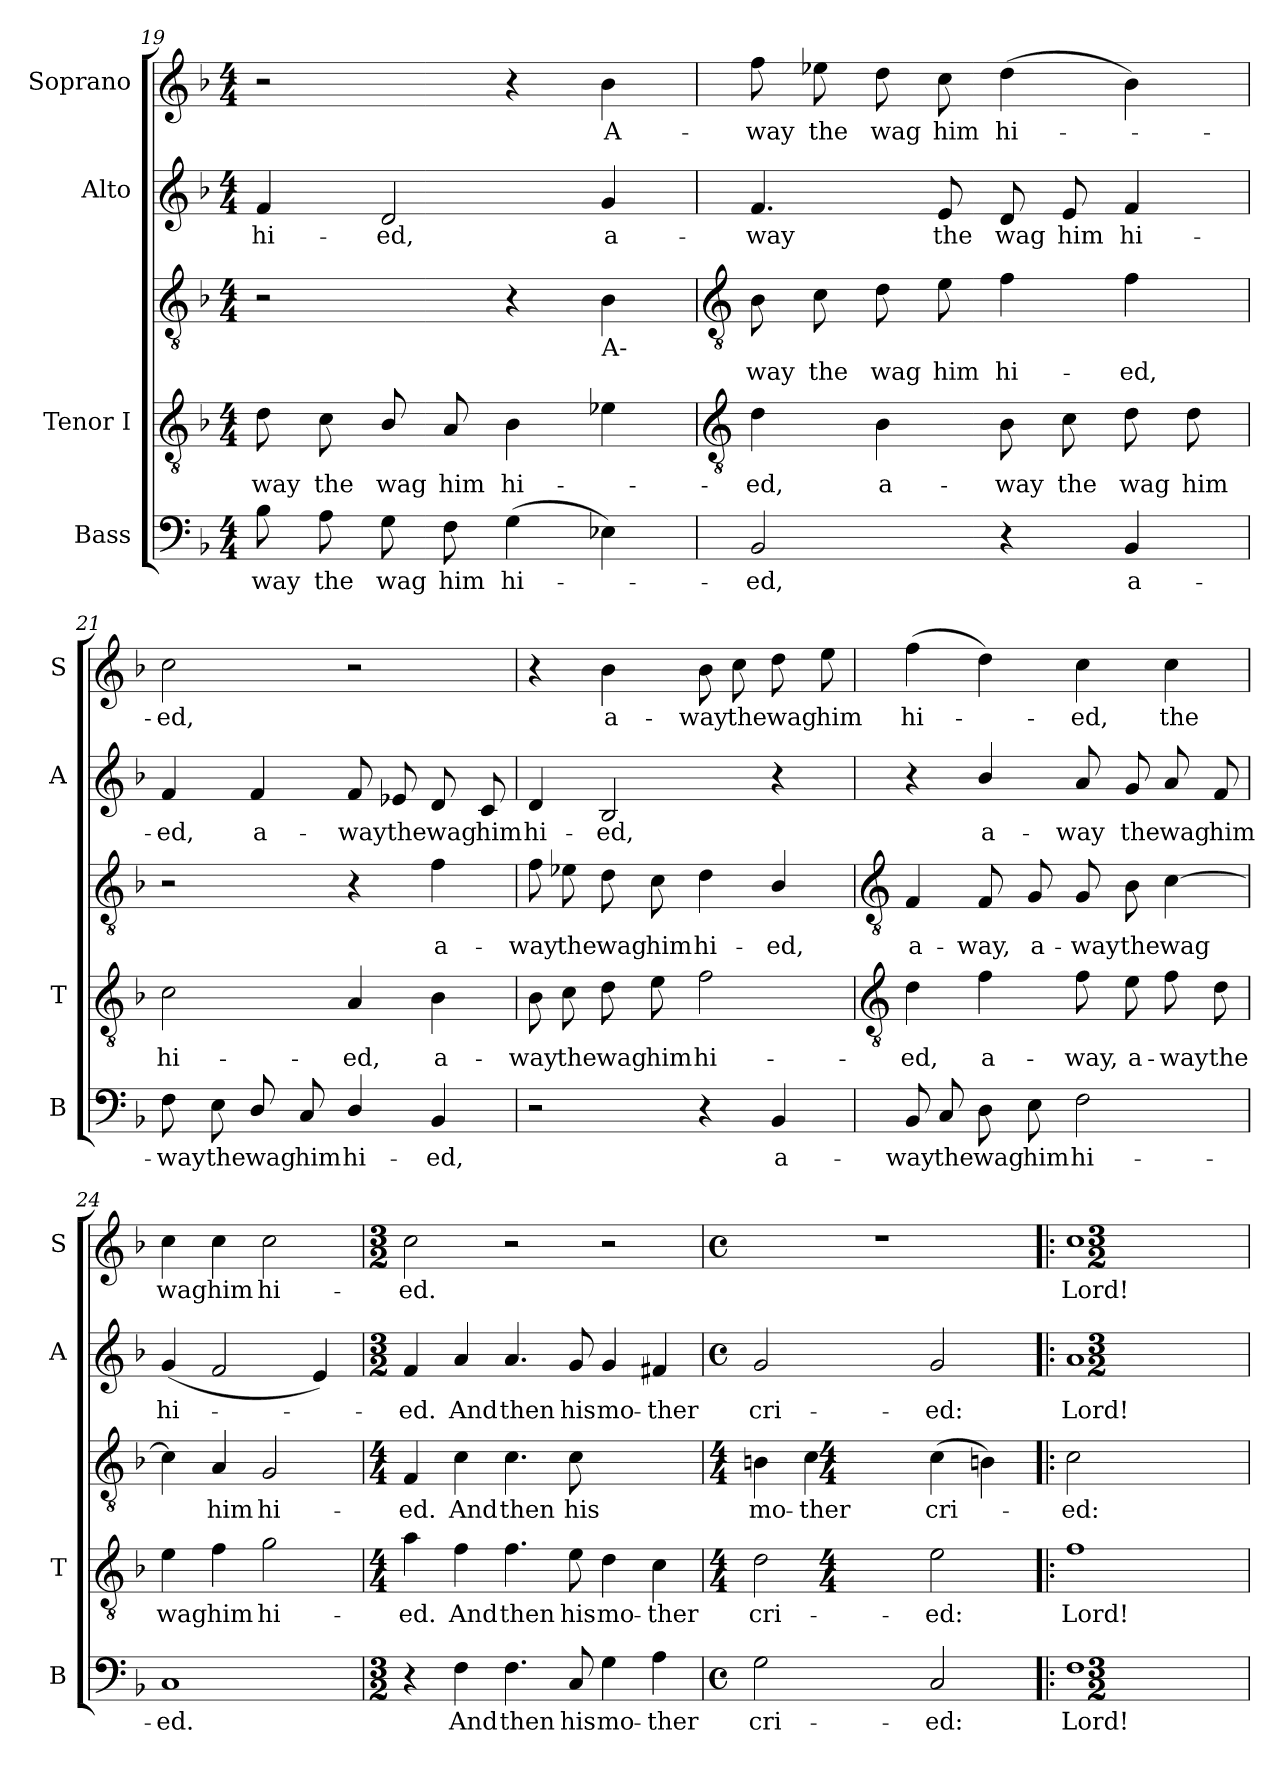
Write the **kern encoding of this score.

**kern	**text	**kern	**text	**kern	**text	**kern	**text	**kern	**text
*part4	*part4	*part3	*part3	*part3	*part3	*part2	*part2	*part1	*part1
*staff5	*staff5	*staff4	*staff4	*staff3	*staff3	*staff2	*staff2	*staff1	*staff1
*I"Bass	*	*I"Tenor I	*	*	*	*I"Alto	*	*I"Soprano	*
*I'B	*	*I'T	*	*	*	*I'A	*	*I'S	*
*clefF4	*	*clefGv2	*	*clefGv2	*	*clefG2	*	*clefG2	*
*k[b-]	*	*k[b-]	*	*k[b-]	*	*k[b-]	*	*k[b-]	*
*F:	*	*F:	*	*F:	*	*F:	*	*F:	*
*M4/4	*	*M4/4	*	*M4/4	*	*M4/4	*	*M4/4	*
=19	=19	=19	=19	=19	=19	=19	=19	=19	=19
!	!LO:LY:b	!	!LO:LY:b	!	!	!	!LO:LY:b	!	!
8B-	-way	8d	-way	2r	.	4f	hi-	2r	.
!	!LO:LY:b	!	!LO:LY:b	!	!	!	!	!	!
8A	the	8c	the	.	.	.	.	.	.
!	!LO:LY:b	!	!LO:LY:b	!	!	!	!LO:LY:b	!	!
8G	wag	8B-/	wag	.	.	2d	-ed,	.	.
!	!LO:LY:b	!	!LO:LY:b	!	!	!	!	!	!
8F	him	8A	him	.	.	.	.	.	.
!	!LO:LY:b	!	!LO:LY:b	!	!	!	!	!	!
(>4G	hi-	4B-	hi-	4r	.	.	.	4r	.
!	!	!	!	!LO:TX:b:t=A-	!	!	!	!	!
!	!	!	!	!	!	!	!LO:LY:b	!	!LO:LY:b
4E-X)	.	4e-X	.	4B-	.	4g	a-	4b-	A-
!!LO:LB:g=z
=20	=20	=20	=20	=20	=20	=20	=20	=20	=20
*	*	*clefGv2	*	*clefGv2	*	*	*	*	*
!	!LO:LY:b	!	!LO:LY:b	!	!LO:LY:b	!	!LO:LY:b	!	!LO:LY:b
2BB-	ed,	4d	ed,	8B-	way	4.f	-way	8ff	-way
!	!	!	!	!	!LO:LY:b	!	!	!	!LO:LY:b
.	.	.	.	8c	the	.	.	8ee-X	the
!	!	!	!LO:LY:b	!	!LO:LY:b	!	!	!	!LO:LY:b
.	.	4B-	a-	8d	wag	.	.	8dd	wag
!	!	!	!	!	!LO:LY:b	!	!LO:LY:b	!	!LO:LY:b
.	.	.	.	8e	him	8e	the	8cc	him
!	!	!	!LO:LY:b	!	!LO:LY:b	!	!LO:LY:b	!	!LO:LY:b
4r	.	8B-	-way	4f	hi-	8d	wag	(>4dd	hi-
!	!	!	!LO:LY:b	!	!	!	!LO:LY:b	!	!
.	.	8c	the	.	.	8e	him	.	.
!	!LO:LY:b	!	!LO:LY:b	!	!LO:LY:b	!	!LO:LY:b	!	!
4BB-	a-	8d	wag	4f	-ed,	4f	hi-	4b-)	.
!	!	!	!LO:LY:b	!	!	!	!	!	!
.	.	8d	him	.	.	.	.	.	.
=21	=21	=21	=21	=21	=21	=21	=21	=21	=21
!	!LO:LY:b	!	!LO:LY:b	!	!	!	!LO:LY:b	!	!LO:LY:b
8F	-way	2c	-hi-	2r	.	4f	-ed,	2cc	ed,
!	!LO:LY:b	!	!	!	!	!	!	!	!
8E	the	.	.	.	.	.	.	.	.
!	!LO:LY:b	!	!	!	!	!	!LO:LY:b	!	!
8D/	wag	.	.	.	.	4f	a-	.	.
!	!LO:LY:b	!	!	!	!	!	!	!	!
8C	him	.	.	.	.	.	.	.	.
!	!LO:LY:b	!	!LO:LY:b	!	!	!	!LO:LY:b	!	!
4D/	hi-	4A	-ed,	4r	.	8f	-way	2r	.
!	!	!	!	!	!	!	!LO:LY:b	!	!
.	.	.	.	.	.	8e-X	the	.	.
!	!LO:LY:b	!	!LO:LY:b	!	!LO:LY:b	!	!LO:LY:b	!	!
4BB-	-ed,	4B-	a-	4f	a-	8d	wag	.	.
!	!	!	!	!	!	!	!LO:LY:b	!	!
.	.	.	.	.	.	8c	him	.	.
=22	=22	=22	=22	=22	=22	=22	=22	=22	=22
!	!	!	!LO:LY:b	!	!LO:LY:b	!	!LO:LY:b	!	!
2r	.	8B-	way	8f	-way	4d	hi-	4r	.
!	!	!	!LO:LY:b	!	!LO:LY:b	!	!	!	!
.	.	8c	the	8e-X	the	.	.	.	.
!	!	!	!LO:LY:b	!	!LO:LY:b	!	!LO:LY:b	!	!LO:LY:b
.	.	8d	wag	8d	wag	2B-	-ed,	4b-	a-
!	!	!	!LO:LY:b	!	!LO:LY:b	!	!	!	!
.	.	8e	him	8c	him	.	.	.	.
!	!	!	!LO:LY:b	!	!LO:LY:b	!	!	!	!LO:LY:b
4r	.	2f	hi-	4d	hi-	.	.	8b-	-way
!	!	!	!	!	!	!	!	!	!LO:LY:b
.	.	.	.	.	.	.	.	8cc	the
!	!LO:LY:b	!	!	!	!LO:LY:b	!	!	!	!LO:LY:b
4BB-	a-	.	.	4B-/	-ed,	4r	.	8dd	wag
!	!	!	!	!	!	!	!	!	!LO:LY:b
.	.	.	.	.	.	.	.	8ee	him
!!LO:LB:g=z
=23	=23	=23	=23	=23	=23	=23	=23	=23	=23
*	*	*clefGv2	*	*clefGv2	*	*	*	*	*
!	!LO:LY:b	!	!LO:LY:b	!	!LO:LY:b	!	!	!	!LO:LY:b
8BB-	-way	4d	ed,	4F	-a-	4r	.	(>4ff	hi-
!	!LO:LY:b	!	!	!	!	!	!	!	!
8C	the	.	.	.	.	.	.	.	.
!	!LO:LY:b	!	!LO:LY:b	!	!LO:LY:b	!	!LO:LY:b	!	!
8D	wag	4f	a-	8F	-way,	4b-/	a-	4dd)	.
!	!LO:LY:b	!	!	!	!LO:LY:b	!	!	!	!
8E	him	.	.	8G	a-	.	.	.	.
!	!LO:LY:b	!	!LO:LY:b	!	!LO:LY:b	!	!LO:LY:b	!	!LO:LY:b
2F	hi-	8f	-way,	8G	-way	8a	-way	4cc	ed,
!	!	!	!LO:LY:b	!	!LO:LY:b	!	!LO:LY:b	!	!
.	.	8e	a-	8B-	the	8g	the	.	.
!	!	!	!LO:LY:b	!	!LO:LY:b	!	!LO:LY:b	!	!LO:LY:b
.	.	8f	-way	[4c	wag	8a	wag	4cc	the
!	!	!	!LO:LY:b	!	!	!	!LO:LY:b	!	!
.	.	8d	the	.	.	8f	him	.	.
=24	=24	=24	=24	=24	=24	=24	=24	=24	=24
!	!LO:LY:b	!	!LO:LY:b	!	!	!	!LO:LY:b	!	!LO:LY:b
1C	-ed.	4e	-wag	4c]	.	(<4g	hi-	4cc	wag
!	!	!	!LO:LY:b	!	!LO:LY:b	!	!	!	!LO:LY:b
.	.	4f	him	4A	him	2f	.	4cc	him
!	!	!	!LO:LY:b	!	!LO:LY:b	!	!	!	!LO:LY:b
.	.	2g	hi-	2G	hi-	.	.	2cc	hi-
.	.	.	.	.	.	4e)	.	.	.
=25	=25	=25	=25	=25	=25	=25	=25	=25	=25
*M3/2	*	*M4/4	*	*M4/4	*	*M3/2	*	*M3/2	*
!	!	!	!LO:LY:b	!	!LO:LY:b	!	!LO:LY:b	!	!LO:LY:b
4r	.	4a	ed.	4F	-ed.	4f	ed.	2cc	-ed.
!	!LO:LY:b	!	!LO:LY:b	!	!LO:LY:b	!	!LO:LY:b	!	!
4F	And	4f	And	4c	And	4a	And	.	.
!	!LO:LY:b	!	!LO:LY:b	!	!LO:LY:b	!	!LO:LY:b	!	!
4.F	then	4.f	then	4.c	then	4.a	then	2r	.
!	!LO:LY:b	!	!LO:LY:b	!	!LO:LY:b	!	!LO:LY:b	!	!
8C	his	8e	his	8c	his	8g	his	.	.
!	!LO:LY:b	!	!LO:LY:b	!	!	!	!LO:LY:b	!	!
4G	mo-	4d	mo-	2ryy	.	4g	mo-	2r	.
!	!LO:LY:b	!	!LO:LY:b	!	!	!	!LO:LY:b	!	!
4A	-ther	4c	-ther	.	.	4f#X	-ther	.	.
=26	=26	=26	=26	=26	=26	=26	=26	=26	=26
*M4/4	*	*M4/4	*	*M4/4	*	*M4/4	*	*M4/4	*
*met(c)	*	*	*	*	*	*met(c)	*	*met(c)	*
!	!LO:LY:b	!	!LO:LY:b	!	!LO:LY:b	!	!LO:LY:b	!	!
2G	cri-	2d	cri-	4Bn	mo-	2g	cri-	1r	.
!	!	!	!	!	!LO:LY:b	!	!	!	!
.	.	.	.	4c	-ther	.	.	.	.
*	*	*M4/4	*	*M4/4	*	*	*	*	*
*	*	*met(c)	*	*met(c)	*	*	*	*	*
!	!LO:LY:b	!	!LO:LY:b	!	!LO:LY:b	!	!LO:LY:b	!	!
2C	-ed:	2e	-ed:	(>4c	cri-	2g	-ed:	.	.
.	.	.	.	4Bn)	.	.	.	.	.
=27!|:	=27!|:	=27!|:	=27!|:	=27!|:	=27!|:	=27!|:	=27!|:	=27!|:	=27!|:
!	!LO:LY:b	!	!LO:LY:b	!	!LO:LY:b	!	!LO:LY:b	!	!LO:LY:b
1F	Lord!	1f	Lord!	2c	ed:	1a	Lord!	1cc	Lord!
.	.	.	.	2ryy	.	.	.	.	.
*M3/2	*	*	*	*	*	*M3/2	*	*M3/2	*
=	=	=	=	=	=	=	=	=	=
*-	*-	*-	*-	*-	*-	*-	*-	*-	*-
